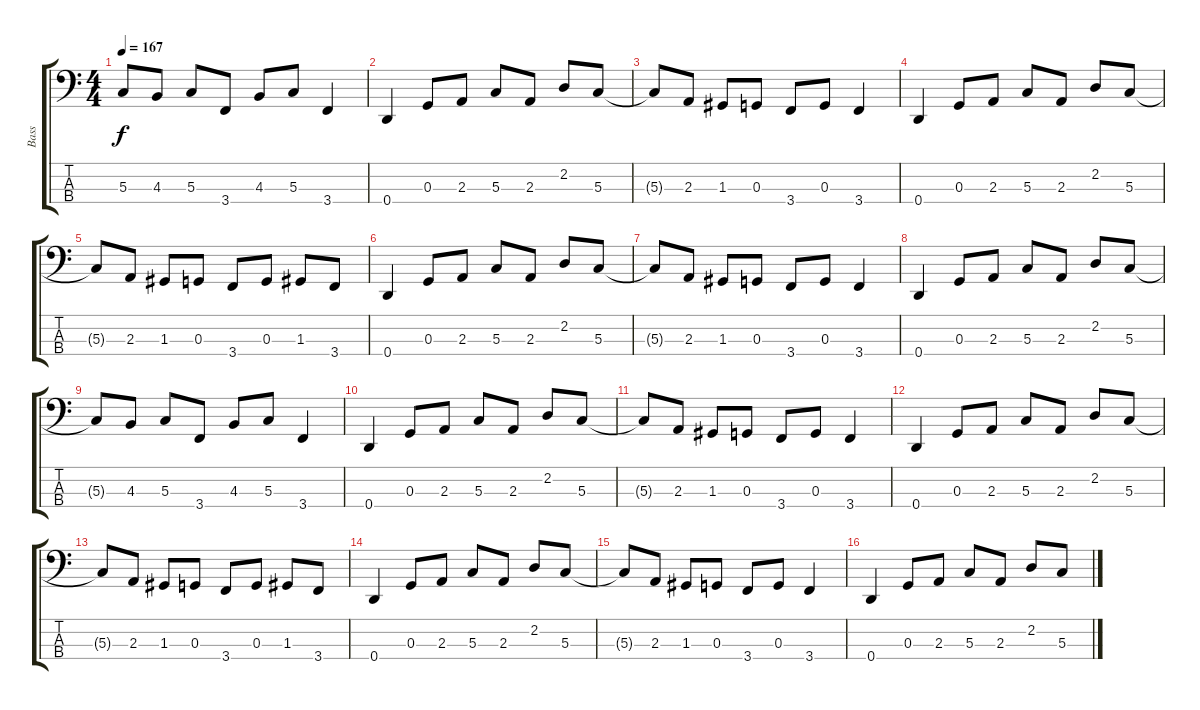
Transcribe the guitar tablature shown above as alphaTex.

\track ("Bass" "Bass") {instrument electricbassfinger}
\staff {score tabs}
\tuning (F2 C2 G1 D1) {hide}
\ts (4 4)
\tempo 167
\clef f4
\ks c
5.3{t}.8{dy f} 4.3.8 5.3.8 3.4.8 4.3.8 5.3.8 3.4.4 |
0.4.4 0.3.8 2.3.8 5.3.8 2.3.8 2.2.8 5.3.8 |
5.3{t}.8 2.3.8 1.3.8 0.3.8 3.4.8 0.3.8 3.4.4 |
0.4.4 0.3.8 2.3.8 5.3.8 2.3.8 2.2.8 5.3.8 |
5.3{t}.8 2.3.8 1.3.8 0.3.8 3.4.8 0.3.8 1.3.8 3.4.8 |
0.4.4 0.3.8 2.3.8 5.3.8 2.3.8 2.2.8 5.3.8 |
5.3{t}.8 2.3.8 1.3.8 0.3.8 3.4.8 0.3.8 3.4.4 |
0.4.4 0.3.8 2.3.8 5.3.8 2.3.8 2.2.8 5.3.8 |
5.3{t}.8 4.3.8 5.3.8 3.4.8 4.3.8 5.3.8 3.4.4 |
0.4.4 0.3.8 2.3.8 5.3.8 2.3.8 2.2.8 5.3.8 |
5.3{t}.8 2.3.8 1.3.8 0.3.8 3.4.8 0.3.8 3.4.4 |
0.4.4 0.3.8 2.3.8 5.3.8 2.3.8 2.2.8 5.3.8 |
5.3{t}.8 2.3.8 1.3.8 0.3.8 3.4.8 0.3.8 1.3.8 3.4.8 |
0.4.4 0.3.8 2.3.8 5.3.8 2.3.8 2.2.8 5.3.8 |
5.3{t}.8 2.3.8 1.3.8 0.3.8 3.4.8 0.3.8 3.4.4 |
0.4.4 0.3.8 2.3.8 5.3.8 2.3.8 2.2.8 5.3.8
